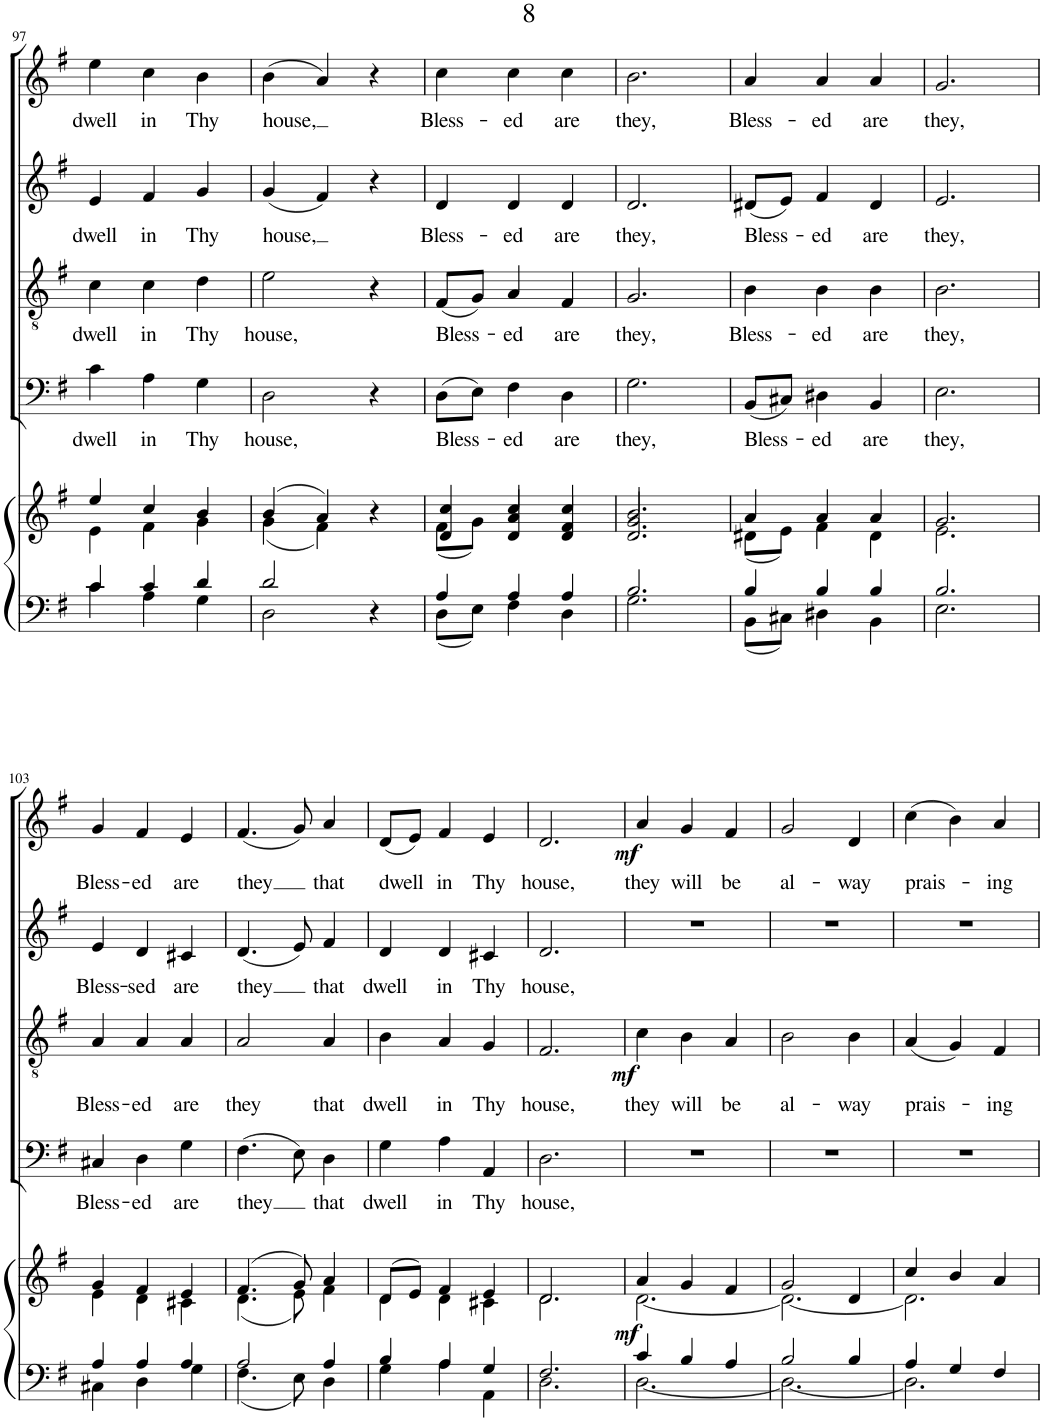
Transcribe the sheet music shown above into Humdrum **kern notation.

**kern	**kern	**dynam	**kern	**text	**kern	**text	**dynam	**kern	**text	**kern	**text	**dynam
*part5	*part5	*part5	*part4	*part4	*part3	*part3	*part3	*part2	*part2	*part1	*part1	*part1
*staff6	*staff5	*staff5/6	*staff4	*staff4	*staff3	*staff3	*staff3	*staff2	*staff2	*staff1	*staff1	*staff1
*I"Organ	*	*	*I"B	*	*I"T	*	*	*I"A	*	*I"S	*	*
!!LO:PB:g=z
*clefF4	*clefG2	*	*clefF4	*	*clefGv2	*	*	*clefG2	*	*clefG2	*	*
*k[f#]	*k[f#]	*	*k[f#]	*	*k[f#]	*	*	*k[f#]	*	*k[f#]	*	*
*M3/4	*M3/4	*	*M3/4	*	*M3/4	*	*	*M3/4	*	*M3/4	*	*
=97	=97	=97	=97	=97	=97	=97	=97	=97	=97	=97	=97	=97
*^	*^	*	*	*	*	*	*	*	*	*	*	*
!	!	!	!	!	!	!LO:LY:b	!	!LO:LY:b	!	!	!LO:LY:b	!	!LO:LY:b	!
4c/	4c\	4ee/	4e\	.	4c\	dwell	4c\	dwell	.	4e/	dwell	4ee\	dwell	.
!	!	!	!	!	!	!LO:LY:b	!	!LO:LY:b	!	!	!LO:LY:b	!	!LO:LY:b	!
4c/	4A\	4cc/	4f#\	.	4A\	in	4c\	in	.	4f#/	in	4cc\	in	.
!	!	!	!	!	!	!LO:LY:b	!	!LO:LY:b	!	!	!LO:LY:b	!	!LO:LY:b	!
4d/	4G\	4b/	4g\	.	4G\	Thy	4d\	Thy	.	4g/	Thy	4b\	Thy	.
=98	=98	=98	=98	=98	=98	=98	=98	=98	=98	=98	=98	=98	=98	=98
!	!	!	!	!	!	!LO:LY:b	!	!LO:LY:b	!	!	!LO:LY:b	!	!LO:LY:b	!
2d/	2D\	(4b/	(4g\	.	2D\	house,	2e\	house,	.	(4g/	house,	(4b\	house,	.
.	.	4a/)	4f#\)	.	.	.	.	.	.	4f#/)	.	4a/)	.	.
4r	4ryy	4r	4ryy	.	4r	.	4r	.	.	4r	.	4r	.	.
=99	=99	=99	=99	=99	=99	=99	=99	=99	=99	=99	=99	=99	=99	=99
!	!	!	!	!	!	!LO:LY:b	!	!LO:LY:b	!	!	!LO:LY:b	!	!LO:LY:b	!
4A/	8D\L	4d/ 4cc/	(8f#\L	.	(8D\L	Bless-	(8F#/L	Bless-	.	4d/	Bless-	4cc\	Bless-	.
.	8E\J	.	8g\J)	.	8E\J)	.	8G/J)	.	.	.	.	.	.	.
!	!	!	!	!	!	!LO:LY:b	!	!LO:LY:b	!	!	!LO:LY:b	!	!LO:LY:b	!
4A/	4F#\	4cc/	4d/ 4a/	.	4F#\	-ed	4A/	-ed	.	4d/	-ed	4cc\	-ed	.
!	!	!	!	!	!	!LO:LY:b	!	!LO:LY:b	!	!	!LO:LY:b	!	!LO:LY:b	!
4A/	4D\	4cc/	4d/ 4f#/	.	4D\	are	4F#/	are	.	4d/	are	4cc\	are	.
=100	=100	=100	=100	=100	=100	=100	=100	=100	=100	=100	=100	=100	=100	=100
!	!	!	!	!	!	!LO:LY:b	!	!LO:LY:b	!	!	!LO:LY:b	!	!LO:LY:b	!
2.B/	2.G\	2.b/	2.d/ 2.g/	.	2.G\	they,	2.G/	they,	.	2.d/	they,	2.b\	they,	.
=101	=101	=101	=101	=101	=101	=101	=101	=101	=101	=101	=101	=101	=101	=101
!	!	!	!	!	!	!LO:LY:b	!	!LO:LY:b	!	!	!LO:LY:b	!	!LO:LY:b	!
4B/	8BB\L	4a/	(8d#X\L	.	(8BB/L	Bless-	4B\	Bless-	.	(8d#X/L	Bless-	4a/	Bless-	.
.	8C#X\J	.	8e\J)	.	8C#X/J)	.	.	.	.	8e/J)	.	.	.	.
!	!	!	!	!	!	!LO:LY:b	!	!LO:LY:b	!	!	!LO:LY:b	!	!LO:LY:b	!
4B/	4D#X\	4a/	4f#\	.	4D#X\	-ed	4B\	-ed	.	4f#/	-ed	4a/	-ed	.
!	!	!	!	!	!	!LO:LY:b	!	!LO:LY:b	!	!	!LO:LY:b	!	!LO:LY:b	!
4B/	4BB\	4a/	4d#\	.	4BB/	are	4B\	are	.	4d#/	are	4a/	are	.
=102	=102	=102	=102	=102	=102	=102	=102	=102	=102	=102	=102	=102	=102	=102
!	!	!	!	!	!	!LO:LY:b	!	!LO:LY:b	!	!	!LO:LY:b	!	!LO:LY:b	!
2.B/	2.E\	2.g/	2.e\	.	2.E\	they,	2.B\	they,	.	2.e/	they,	2.g/	they,	.
!!LO:LB:g=z
=103	=103	=103	=103	=103	=103	=103	=103	=103	=103	=103	=103	=103	=103	=103
!	!	!	!	!	!	!LO:LY:b	!	!LO:LY:b	!	!	!LO:LY:b	!	!LO:LY:b	!
4A/	4C#X\	4g/	4e\	.	4C#X/	Bless-	4A/	Bless-	.	4e/	Bless-	4g/	Bless-	.
!	!	!	!	!	!	!LO:LY:b	!	!LO:LY:b	!	!	!LO:LY:b	!	!LO:LY:b	!
4A/	4D\	4f#/	4d\	.	4D\	-ed	4A/	-ed	.	4d/	-sed	4f#/	-ed	.
!	!	!	!	!	!	!LO:LY:b	!	!LO:LY:b	!	!	!LO:LY:b	!	!LO:LY:b	!
4A/	4G\	4e/	4c#X\	.	4G\	are	4A/	are	.	4c#X/	are	4e/	are	.
=104	=104	=104	=104	=104	=104	=104	=104	=104	=104	=104	=104	=104	=104	=104
!	!	!	!	!	!	!LO:LY:b	!	!LO:LY:b	!	!	!LO:LY:b	!	!LO:LY:b	!
2A/	4.F#\	(4.f#/	(4.d\	.	(4.F#\	they	2A/	they	.	(4.d/	they	(4.f#/	-they	.
.	8E\	8g/)	8e\)	.	8E\)	.	.	.	.	8e/)	.	8g/)	.	.
!	!	!	!	!	!	!LO:LY:b	!	!LO:LY:b	!	!	!LO:LY:b	!	!LO:LY:b	!
4A/	4D\	4a/	4f#\	.	4D\	that	4A/	that	.	4f#/	that	4a/	that	.
=105	=105	=105	=105	=105	=105	=105	=105	=105	=105	=105	=105	=105	=105	=105
!	!	!	!	!	!	!LO:LY:b	!	!LO:LY:b	!	!	!LO:LY:b	!	!LO:LY:b	!
4B/	4G\	(8d/L	4d\	.	4G\	dwell	4B\	dwell	.	4d/	dwell	(8d/L	dwell	.
.	.	8e/J)	.	.	.	.	.	.	.	.	.	8e/J)	.	.
!	!	!	!	!	!	!LO:LY:b	!	!LO:LY:b	!	!	!LO:LY:b	!	!LO:LY:b	!
4A/	4A\	4f#/	4d\	.	4A\	in	4A/	in	.	4d/	in	4f#/	in	.
!	!	!	!	!	!	!LO:LY:b	!	!LO:LY:b	!	!	!LO:LY:b	!	!LO:LY:b	!
4G/	4AA\	4e/	4c#X\	.	4AA/	Thy	4G/	Thy	.	4c#X/	Thy	4e/	Thy	.
=106	=106	=106	=106	=106	=106	=106	=106	=106	=106	=106	=106	=106	=106	=106
!	!	!	!	!	!	!LO:LY:b	!	!LO:LY:b	!	!	!LO:LY:b	!	!LO:LY:b	!
2.F#/	2.D\	2.d/	2.d\	.	2.D\	house,	2.F#/	house,	.	2.d/	house,	2.d/	house,	.
=107	=107	=107	=107	=107	=107	=107	=107	=107	=107	=107	=107	=107	=107	=107
!	!	!	!	!LO:DY:b	!	!	!	!LO:LY:b	!LO:DY:b	!	!	!	!LO:LY:b	!LO:DY:b
4c/	[2.D\	4a/	[2.d\	mf	2.r	.	4c\	they	mf	2.r	.	4a/	they	mf
!	!	!	!	!	!	!	!	!LO:LY:b	!	!	!	!	!LO:LY:b	!
4B/	.	4g/	.	.	.	.	4B\	will	.	.	.	4g/	will	.
!	!	!	!	!	!	!	!	!LO:LY:b	!	!	!	!	!LO:LY:b	!
4A/	.	4f#/	.	.	.	.	4A/	be	.	.	.	4f#/	be	.
=108	=108	=108	=108	=108	=108	=108	=108	=108	=108	=108	=108	=108	=108	=108
!	!	!	!	!	!	!	!	!LO:LY:b	!	!	!	!	!LO:LY:b	!
2B/	2.D\_	2g/	2.d\_	.	2.r	.	2B\	al-	.	2.r	.	2g/	al-	.
!	!	!	!	!	!	!	!	!LO:LY:b	!	!	!	!	!LO:LY:b	!
4B/	.	4d/	.	.	.	.	4B\	-way	.	.	.	4d/	-way	.
=109	=109	=109	=109	=109	=109	=109	=109	=109	=109	=109	=109	=109	=109	=109
!	!	!	!	!	!	!	!	!LO:LY:b	!	!	!	!	!LO:LY:b	!
4A/	2.D\]	4cc/	2.d\]	.	2.r	.	(4A/	prais-	.	2.r	.	(4cc\	prais-	.
4G/	.	4b/	.	.	.	.	4G/)	.	.	.	.	4b\)	.	.
!	!	!	!	!	!	!	!	!LO:LY:b	!	!	!	!	!LO:LY:b	!
4F#/	.	4a/	.	.	.	.	4F#/	-ing	.	.	.	4a/	-ing	.
*v	*v	*	*	*	*	*	*	*	*	*	*	*	*	*
*	*v	*v	*	*	*	*	*	*	*	*	*	*	*
=	=	=	=	=	=	=	=	=	=	=	=	=
*-	*-	*-	*-	*-	*-	*-	*-	*-	*-	*-	*-	*-
